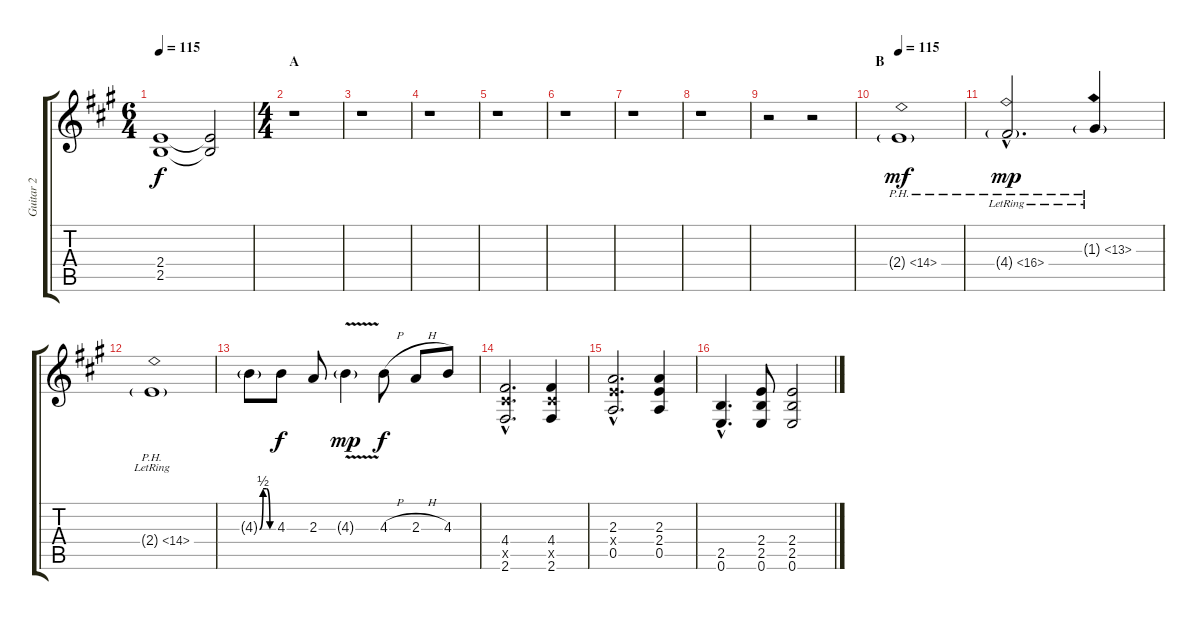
\track ("Guitar 2" "Guitar 2") {instrument distortionguitar}
\staff {score tabs}
\tuning (E4 B3 G3 D3 A2 E2) {hide}
\ts (6 4)
\tempo 115
\clef g2
\ks a
(2.4{t} 2.5{t}).1{dy f volume 0} (2.4{t} 2.5{t}).2 |
\ts (4 4)
\section ("" "A")
r.1 |
r.1 |
r.1 |
r.1 |
r.1 |
r.1 |
r.1 |
r.2 r.2 |
\section ("" "B")
\tempo 115
2.4{ph 12 g}.1{dy mf volume 14 balance 8 instrument distortionguitar} |
4.4{ph 12 g hac lr}.2{d dy mp} 1.3{ph 12 g lr}.4 |
2.4{ph 12 g lr}.1 |
4.3{be (custom 0 0 15 2 30 2 45 0 60 0) g}.8 4.3.8{dy f} 2.3.8 4.3{v g}.4{dy mp} 4.3{h}.8{dy f} 2.3{h}.8 4.3.8 |
(4.4{hac} 4.5{hac x} 2.6{hac}).2{d} (4.4 4.5{x} 2.6).4 |
(2.3{hac} 2.4{hac x} 0.5{hac}).2{d} (2.3 2.4 0.5).4 |
(2.5{hac} 0.6{hac}).4{d} (2.4 2.5 0.6).8 (2.4 2.5 0.6).2
